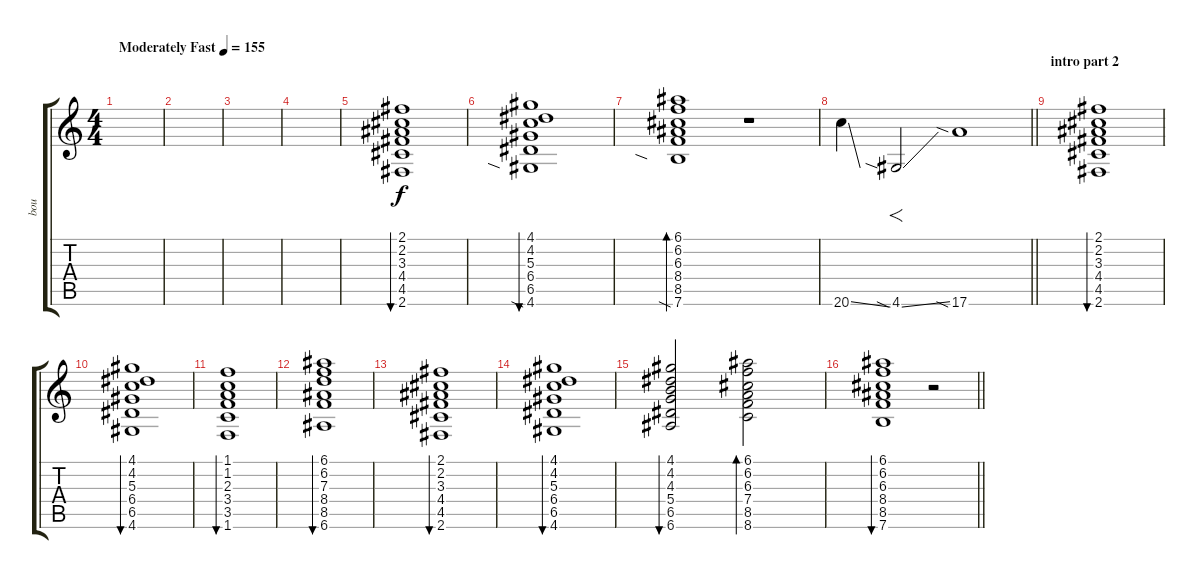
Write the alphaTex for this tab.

\track ("bou" "bou") {instrument distortionguitar}
\staff {score tabs}
\tuning (E4 B3 G3 D3 A2 E2) {hide}
\ts (4 4)
\tempo (155 "Moderately Fast")
\clef g2
\ks c
|
|
|
|
(2.1 2.2 3.3 4.4 4.5 2.6).1{bu 60} |
(4.1 4.2 5.3 6.4 6.5 4.6{sia}).1{bu 60} |
(6.1 6.2 6.3 8.4 8.5 7.6{sia}).1{bd 60} r.1 |
\barLineRight lightlight
20.6{ss}.4 4.6{sia ss}.2{f} 17.6{sia}.1 |
\section ("" "intro part 2")
(2.1 2.2 3.3 4.4 4.5 2.6).1{bu 60} |
(4.1 4.2 5.3 6.4 6.5 4.6).1{bu 60} |
(1.1 1.2 2.3 3.4 3.5 1.6).1{bu 60} |
(6.1 6.2 7.3 8.4 8.5 6.6).1{bu 60} |
(2.1 2.2 3.3 4.4 4.5 2.6).1{bu 60} |
(4.1 4.2 5.3 6.4 6.5 4.6).1{bu 60} |
(4.1 4.2 4.3 5.4 6.5 6.6).2{bu 60} (6.1 6.2 6.3 7.4 8.5 8.6).2{bd 60} |
\barLineRight lightlight
(6.1 6.2 6.3 8.4 8.5 7.6).1{bu 60} r.2
